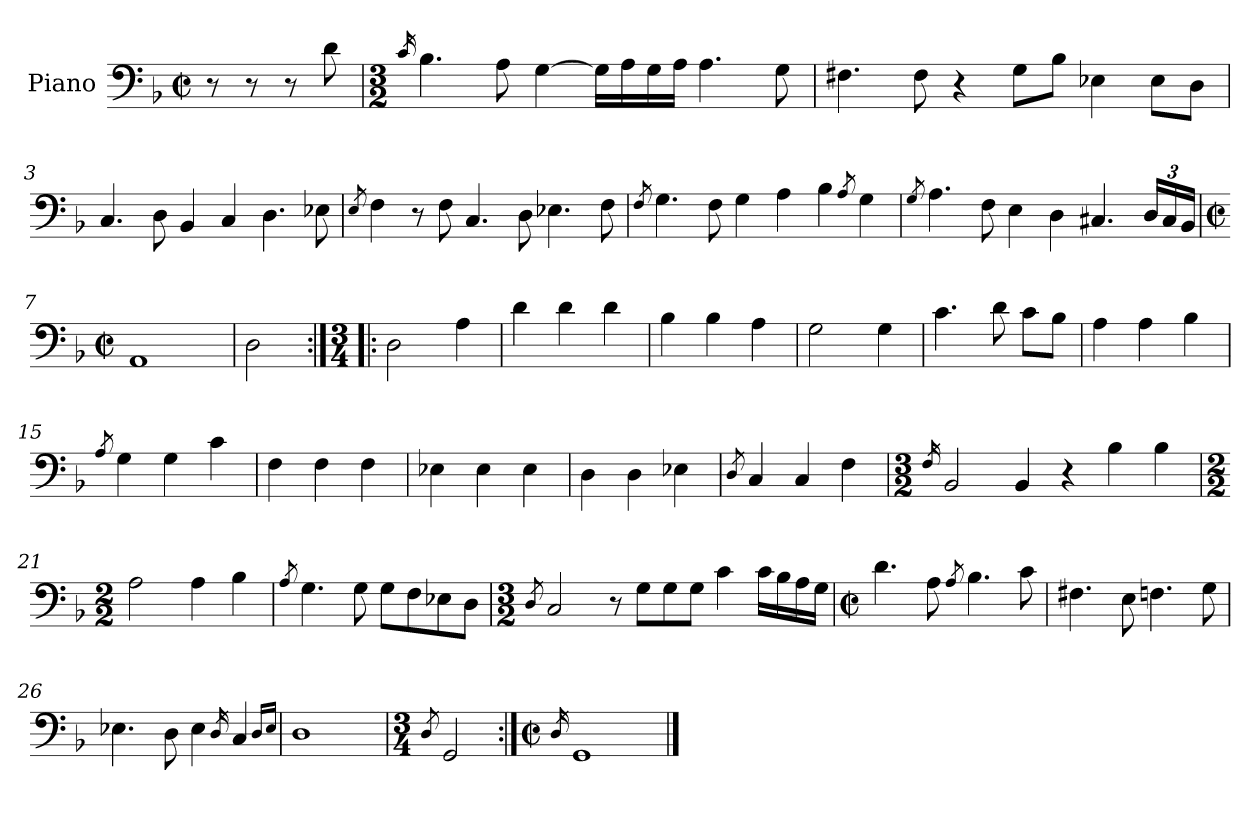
**kern
*part1
*staff1
*I"Piano
*I'Pno.
*clefF4
*k[b-]
*M2/2
*met(c|)
=
8r
8r
8r
8d\
=1
*M3/2
16qc/
4.B-\
8A\
[4G\
16G\LL]
16A\
16G\
16A\JJ
4.A\
8G\
=2
4.F#X\
8F#\
4r
8G\L
8B-\J
4E-X\
8E-\L
8D\J
=3
4.C/
8D\
4BB-/
4C/
4.D\
8E-X\
=4
8qE/
4F\
8r
8F\
4.C/
8D\
4.E-X\
8F\
!!LO:LB:g=z
=5
8qF/
4.G\
8F\
4G\
4A\
4B-\
8qA/
4G\
=6
8qG/
4.A\
8F\
4E\
4D\
4.C#X/
*Xbrackettup
24D/LL
24C#/
24BB-/JJ
=7
*M2/2
*met(c|)
1AA
=8
2D\
=9:|!|:
*M3/4
2D\
4A\
=10
4d\
4d\
4d\
=11
4B-\
4B-\
4A\
=12
2G\
4G\
!!LO:LB:g=z
=13
4.c\
8d\
8c\L
8B-\J
=14
4A\
4A\
4B-\
=15
8qA/
4G\
4G\
4c\
=16
4F\
4F\
4F\
=17
4E-X\
4E-\
4E-\
=18
4D\
4D\
4E-X\
=19
8qD/
4C/
4C/
4F\
=20
*M3/2
16qF/
2BB-/
4BB-/
4r
4B-\
4B-\
=21
*M2/2
2A\
4A\
4B-\
!!LO:LB:g=z
=22
8qA/
4.G\
8G\
8G\L
8F\
8E-X\
8D\J
=23
*M3/2
8qD/
2C/
8r
8G\L
8G\
8G\J
4c\
16c\LL
16B-\
16A\
16G\JJ
=24
*M2/2
*met(c|)
4.d\
8A\
8qA/
4.B-\
8c\
=25
4.F#X\
8E\
4.Fn\
8G\
=26
4.E-X\
8D\
4E-\
16qD/
4C/
16qD/LL
16qE-/JJ
=27
1D
!!LO:LB:g=z
=28
*M3/4
8qD/
2GG/
=29:|!
*M2/2
*met(c|)
16qD/
1GG
==
*-
